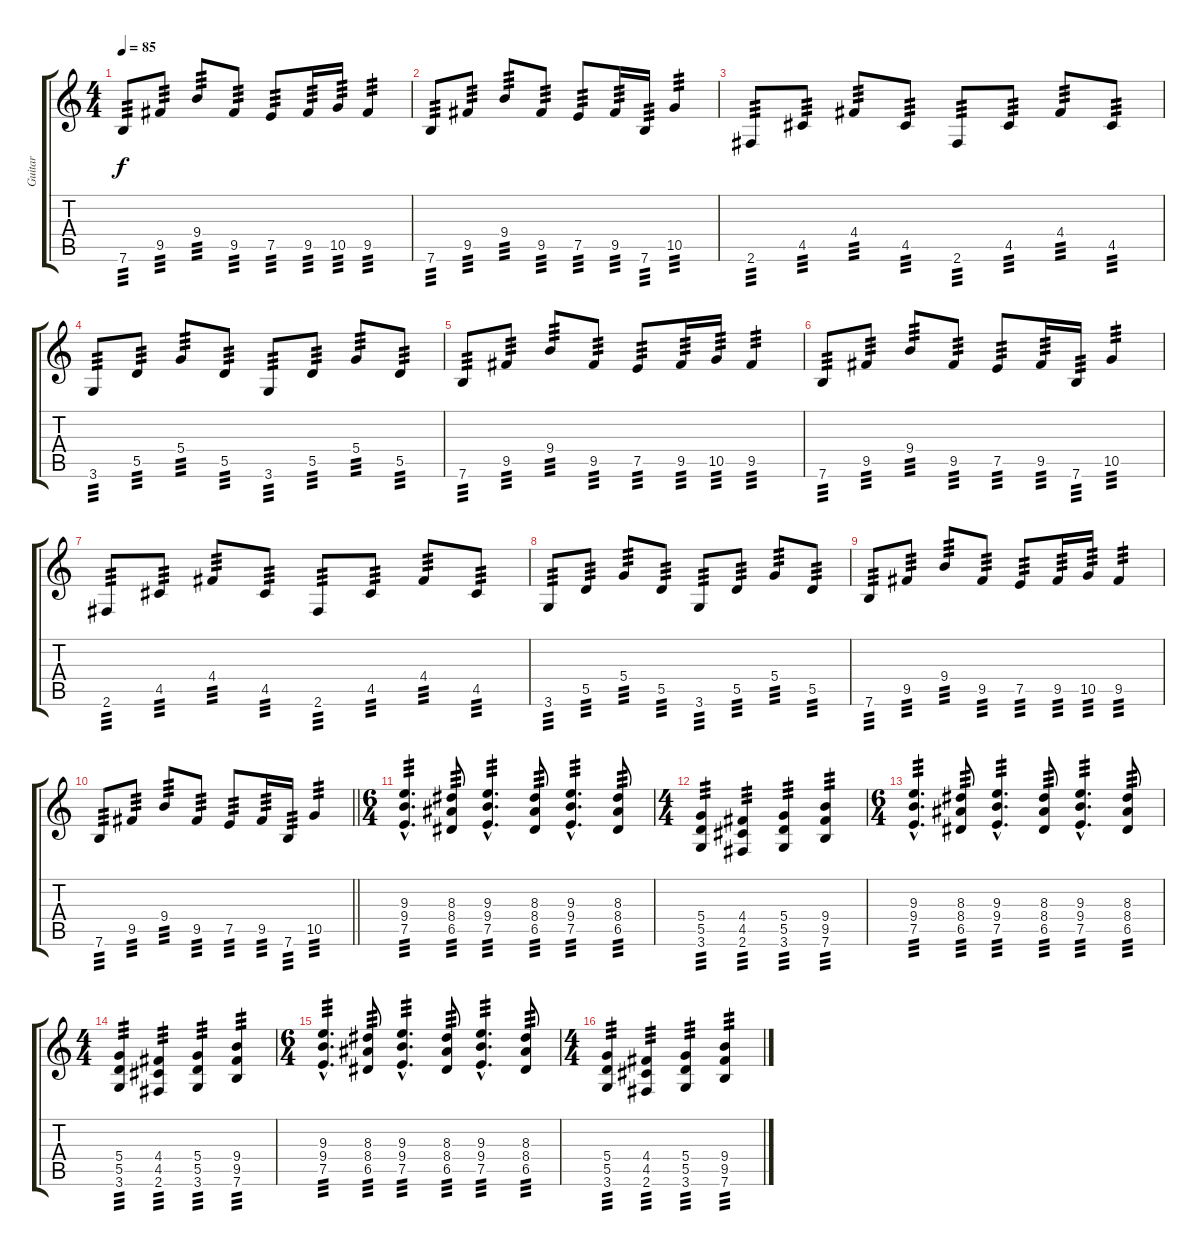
\track ("Guitar" "Guitar") {instrument overdrivenguitar}
\staff {score tabs}
\tuning (E4 B3 G3 D3 A2 E2) {hide}
\ts (4 4)
\tempo 85
\clef g2
\ks c
7.6.8{tp 3 dy f} 9.5.8{tp 3} 9.4.8{tp 3} 9.5.8{tp 3} 7.5.8{tp 3} 9.5.16{tp 3} 10.5.16{tp 3} 9.5.4{tp 3} |
7.6.8{tp 3} 9.5.8{tp 3} 9.4.8{tp 3} 9.5.8{tp 3} 7.5.8{tp 3} 9.5.16{tp 3} 7.6.16{tp 3} 10.5.4{tp 3} |
2.6.8{tp 3} 4.5.8{tp 3} 4.4.8{tp 3} 4.5.8{tp 3} 2.6.8{tp 3} 4.5.8{tp 3} 4.4.8{tp 3} 4.5.8{tp 3} |
3.6.8{tp 3} 5.5.8{tp 3} 5.4.8{tp 3} 5.5.8{tp 3} 3.6.8{tp 3} 5.5.8{tp 3} 5.4.8{tp 3} 5.5.8{tp 3} |
7.6.8{tp 3} 9.5.8{tp 3} 9.4.8{tp 3} 9.5.8{tp 3} 7.5.8{tp 3} 9.5.16{tp 3} 10.5.16{tp 3} 9.5.4{tp 3} |
7.6.8{tp 3} 9.5.8{tp 3} 9.4.8{tp 3} 9.5.8{tp 3} 7.5.8{tp 3} 9.5.16{tp 3} 7.6.16{tp 3} 10.5.4{tp 3} |
2.6.8{tp 3} 4.5.8{tp 3} 4.4.8{tp 3} 4.5.8{tp 3} 2.6.8{tp 3} 4.5.8{tp 3} 4.4.8{tp 3} 4.5.8{tp 3} |
3.6.8{tp 3} 5.5.8{tp 3} 5.4.8{tp 3} 5.5.8{tp 3} 3.6.8{tp 3} 5.5.8{tp 3} 5.4.8{tp 3} 5.5.8{tp 3} |
7.6.8{tp 3} 9.5.8{tp 3} 9.4.8{tp 3} 9.5.8{tp 3} 7.5.8{tp 3} 9.5.16{tp 3} 10.5.16{tp 3} 9.5.4{tp 3} |
\barLineRight lightlight
7.6.8{tp 3} 9.5.8{tp 3} 9.4.8{tp 3} 9.5.8{tp 3} 7.5.8{tp 3} 9.5.16{tp 3} 7.6.16{tp 3} 10.5.4{tp 3} |
\ts (6 4)
(9.3{hac} 9.4{hac} 7.5{hac}).4{d tp 3} (8.3 8.4 6.5).8{tp 3} (9.3{hac} 9.4{hac} 7.5{hac}).4{d tp 3} (8.3 8.4 6.5).8{tp 3} (9.3{hac} 9.4{hac} 7.5{hac}).4{d tp 3} (8.3 8.4 6.5).8{tp 3} |
\ts (4 4)
(5.4 5.5 3.6).4{tp 3} (4.4 4.5 2.6).4{tp 3} (5.4 5.5 3.6).4{tp 3} (9.4 9.5 7.6).4{tp 3} |
\ts (6 4)
(9.3{hac} 9.4{hac} 7.5{hac}).4{d tp 3} (8.3 8.4 6.5).8{tp 3} (9.3{hac} 9.4{hac} 7.5{hac}).4{d tp 3} (8.3 8.4 6.5).8{tp 3} (9.3{hac} 9.4{hac} 7.5{hac}).4{d tp 3} (8.3 8.4 6.5).8{tp 3} |
\ts (4 4)
(5.4 5.5 3.6).4{tp 3} (4.4 4.5 2.6).4{tp 3} (5.4 5.5 3.6).4{tp 3} (9.4 9.5 7.6).4{tp 3} |
\ts (6 4)
(9.3{hac} 9.4{hac} 7.5{hac}).4{d tp 3} (8.3 8.4 6.5).8{tp 3} (9.3{hac} 9.4{hac} 7.5{hac}).4{d tp 3} (8.3 8.4 6.5).8{tp 3} (9.3{hac} 9.4{hac} 7.5{hac}).4{d tp 3} (8.3 8.4 6.5).8{tp 3} |
\ts (4 4)
(5.4 5.5 3.6).4{tp 3} (4.4 4.5 2.6).4{tp 3} (5.4 5.5 3.6).4{tp 3} (9.4 9.5 7.6).4{tp 3}
